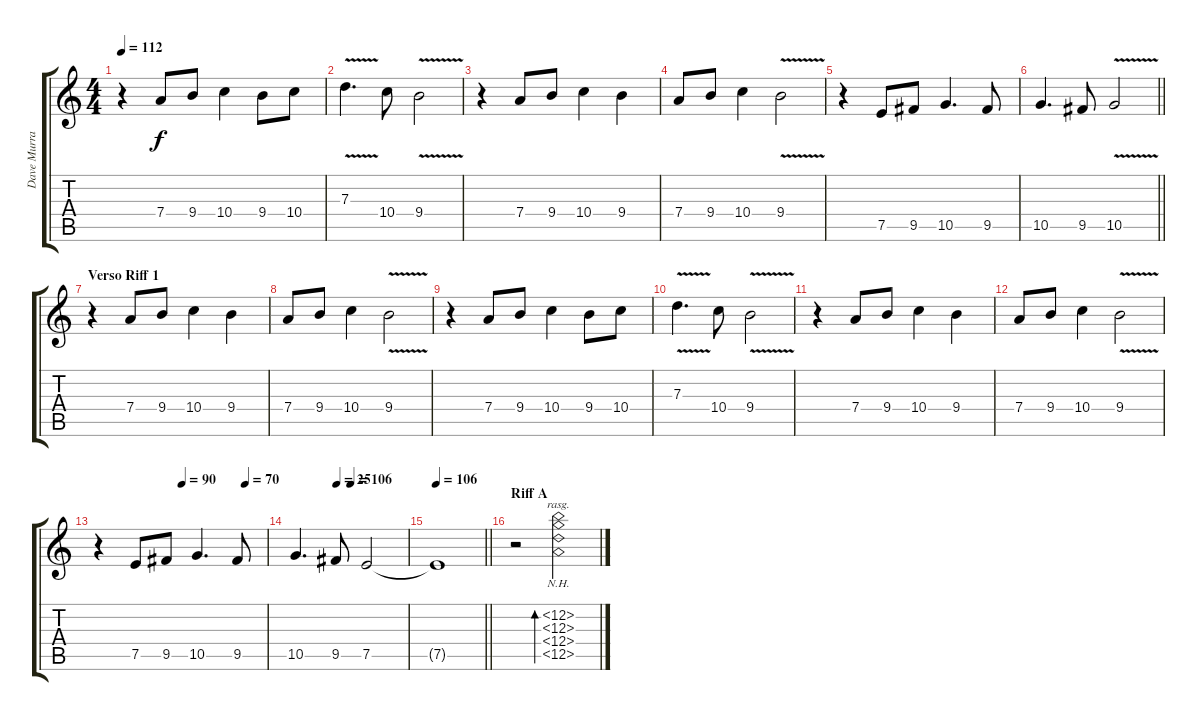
\track ("Dave Murray" "Dave Murra") {instrument distortionguitar}
\staff {score tabs}
\tuning (E4 B3 G3 D3 A2 E2) {hide}
\ts (4 4)
\tempo 112
\clef g2
\ks c
r.4{dy f} 7.4.8 9.4.8 10.4.4 9.4.8 10.4.8 |
7.3{v}.4{d} 10.4.8 9.4{v}.2 |
r.4 7.4.8 9.4.8 10.4.4 9.4.4 |
7.4.8 9.4.8 10.4.4 9.4{v}.2 |
r.4 7.5.8 9.5.8 10.5.4{d} 9.5.8 |
\barLineRight lightlight
10.5.4{d} 9.5.8 10.5{v}.2 |
\section ("" "Verso Riff 1")
r.4 7.4.8 9.4.8 10.4.4 9.4.4 |
7.4.8 9.4.8 10.4.4 9.4{v}.2 |
r.4 7.4.8 9.4.8 10.4.4 9.4.8 10.4.8 |
7.3{v}.4{d} 10.4.8 9.4{v}.2 |
r.4 7.4.8 9.4.8 10.4.4 9.4.4 |
7.4.8 9.4.8 10.4.4 9.4{v}.2 |
\tempo (90 0.5)
\tempo (70 0.875)
r.4 7.5.8 9.5.8 10.5.4{d} 9.5.8 |
\tempo (25 0.375)
\tempo (106 0.5)
10.5.4{d} 9.5.8 7.5.2 |
\tempo 106
\barLineRight lightlight
7.5{t}.1 |
\section ("" "Riff A")
r.2{volume 8 instrument acousticguitarsteel} (12.2{nh} 12.3{nh} 12.4{nh} 12.5{nh}).2{bd 480 rasg ii}
